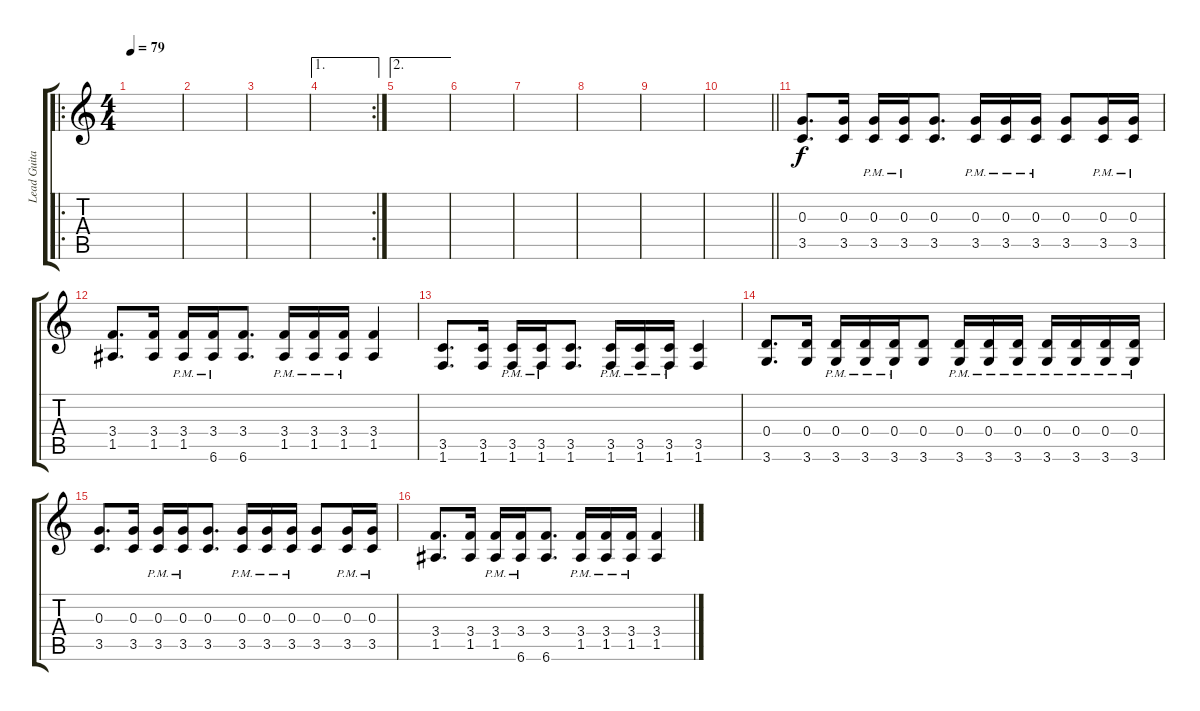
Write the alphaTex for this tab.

\track ("Lead Guitar" "Lead Guita") {instrument distortionguitar}
\staff {score tabs}
\tuning (E4 B3 G3 D3 A2 E2) {hide}
\ro
\ts (4 4)
\tempo 79
\clef g2
\ks c
|
|
|
\ae 1
\rc 2
|
\ae 2
|
|
|
|
|
\barLineRight lightlight
|
(0.3 3.5).8{d} (0.3 3.5).16 (0.3{pm} 3.5{pm}).16 (0.3{pm} 3.5{pm}).16 (0.3 3.5).8{d} (0.3{pm} 3.5{pm}).16 (0.3{pm} 3.5{pm}).16 (0.3{pm} 3.5{pm}).16 (0.3 3.5).8 (0.3{pm} 3.5{pm}).16 (0.3{pm} 3.5{pm}).16 |
(3.4 1.5).8{d} (3.4 1.5).16 (3.4{pm} 1.5{pm}).16 (3.4{pm} 6.6{pm}).16 (3.4 6.6).8{d} (3.4{pm} 1.5{pm}).16 (3.4{pm} 1.5{pm}).16 (3.4{pm} 1.5{pm}).16 (3.4 1.5).4 |
(3.5 1.6).8{d} (3.5 1.6).16 (3.5{pm} 1.6{pm}).16 (3.5{pm} 1.6{pm}).16 (3.5 1.6).8{d} (3.5{pm} 1.6{pm}).16 (3.5{pm} 1.6{pm}).16 (3.5{pm} 1.6{pm}).16 (3.5 1.6).4 |
(0.4 3.6).8{d} (0.4 3.6).16 (0.4{pm} 3.6{pm}).16 (0.4{pm} 3.6{pm}).16 (0.4{pm} 3.6{pm}).16 (0.4 3.6).8 (0.4{pm} 3.6{pm}).16 (0.4{pm} 3.6{pm}).16 (0.4{pm} 3.6{pm}).16 (0.4{pm} 3.6{pm}).16 (0.4{pm} 3.6{pm}).16 (0.4{pm} 3.6{pm}).16 (0.4{pm} 3.6{pm}).16 |
(0.3 3.5).8{d} (0.3 3.5).16 (0.3{pm} 3.5{pm}).16 (0.3{pm} 3.5{pm}).16 (0.3 3.5).8{d} (0.3{pm} 3.5{pm}).16 (0.3{pm} 3.5{pm}).16 (0.3{pm} 3.5{pm}).16 (0.3 3.5).8 (0.3{pm} 3.5{pm}).16 (0.3{pm} 3.5{pm}).16 |
(3.4 1.5).8{d} (3.4 1.5).16 (3.4{pm} 1.5{pm}).16 (3.4{pm} 6.6{pm}).16 (3.4 6.6).8{d} (3.4{pm} 1.5{pm}).16 (3.4{pm} 1.5{pm}).16 (3.4{pm} 1.5{pm}).16 (3.4 1.5).4
